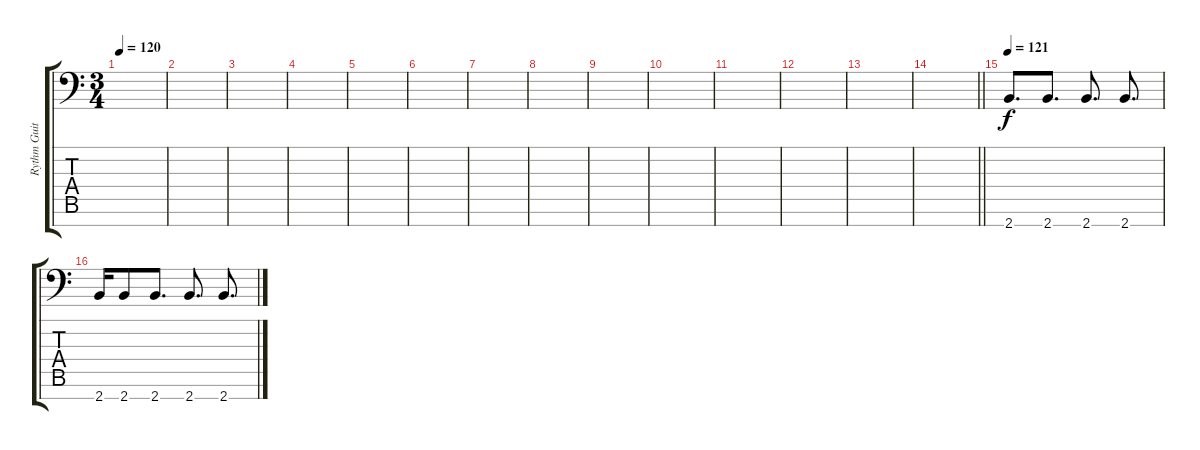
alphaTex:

\track ("Rythm Guitar #1" "Rythm Guit") {instrument distortionguitar}
\staff {score tabs}
\tuning (D4 A3 E3 D3 A2 E2 A1) {hide}
\ts (3 4)
\tempo 120
\clef f4
\ks c
|
|
|
|
|
|
|
|
|
|
|
|
|
\barLineRight lightlight
|
\section ("" "")
\tempo 121
2.7.8{d instrument distortionguitar} 2.7.8{d} 2.7.8{d} 2.7.8{d} |
2.7.16 2.7.8 2.7.8{d} 2.7.8{d} 2.7.8{d}
